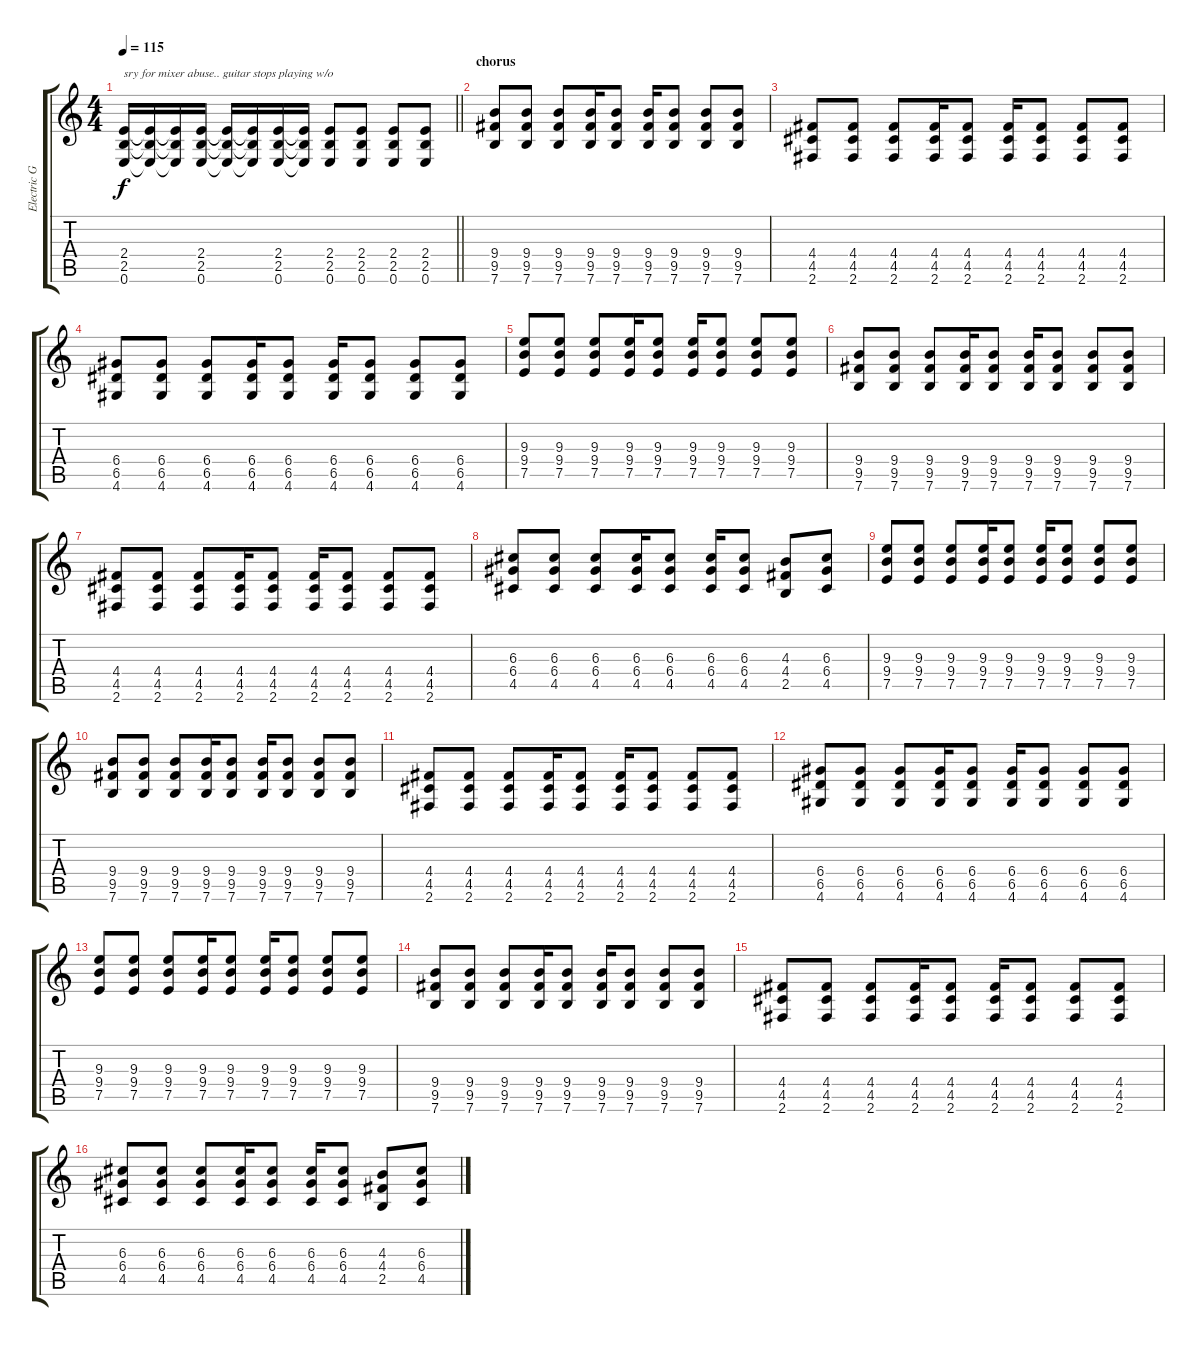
\track ("Electric Guitar" "Electric G") {instrument distortionguitar}
\staff {score tabs}
\tuning (E4 B3 G3 D3 A2 E2) {hide}
\ts (4 4)
\tempo 115
\clef g2
\barLineRight lightlight
\ks c
(2.4 2.5 0.6).16{txt "sry for mixer abuse.. guitar stops playing w/o" dy f} (2.4{t} 2.5{t} 0.6{t}).16 (2.4{t} 2.5{t} 0.6{t}).16 (2.4 2.5 0.6).16 (2.4{t} 2.5{t} 0.6{t}).16 (2.4{t} 2.5{t} 0.6{t}).16 (2.4 2.5 0.6).16 (2.4{t} 2.5{t} 0.6{t}).16 (2.4 2.5 0.6).8 (2.4 2.5 0.6).8 (2.4 2.5 0.6).8 (2.4 2.5 0.6).8 |
\section ("" "chorus")
(9.4 9.5 7.6).8 (9.4 9.5 7.6).8 (9.4 9.5 7.6).8 (9.4 9.5 7.6).16 (9.4 9.5 7.6).8 (9.4 9.5 7.6).16 (9.4 9.5 7.6).8 (9.4 9.5 7.6).8 (9.4 9.5 7.6).8 |
(4.4 4.5 2.6).8 (4.4 4.5 2.6).8 (4.4 4.5 2.6).8 (4.4 4.5 2.6).16 (4.4 4.5 2.6).8 (4.4 4.5 2.6).16 (4.4 4.5 2.6).8 (4.4 4.5 2.6).8 (4.4 4.5 2.6).8 |
(6.4 6.5 4.6).8 (6.4 6.5 4.6).8 (6.4 6.5 4.6).8 (6.4 6.5 4.6).16 (6.4 6.5 4.6).8 (6.4 6.5 4.6).16 (6.4 6.5 4.6).8 (6.4 6.5 4.6).8 (6.4 6.5 4.6).8 |
(9.3 9.4 7.5).8 (9.3 9.4 7.5).8 (9.3 9.4 7.5).8 (9.3 9.4 7.5).16 (9.3 9.4 7.5).8 (9.3 9.4 7.5).16 (9.3 9.4 7.5).8 (9.3 9.4 7.5).8 (9.3 9.4 7.5).8 |
(9.4 9.5 7.6).8 (9.4 9.5 7.6).8 (9.4 9.5 7.6).8 (9.4 9.5 7.6).16 (9.4 9.5 7.6).8 (9.4 9.5 7.6).16 (9.4 9.5 7.6).8 (9.4 9.5 7.6).8 (9.4 9.5 7.6).8 |
(4.4 4.5 2.6).8 (4.4 4.5 2.6).8 (4.4 4.5 2.6).8 (4.4 4.5 2.6).16 (4.4 4.5 2.6).8 (4.4 4.5 2.6).16 (4.4 4.5 2.6).8 (4.4 4.5 2.6).8 (4.4 4.5 2.6).8 |
(6.3 6.4 4.5).8 (6.3 6.4 4.5).8 (6.3 6.4 4.5).8 (6.3 6.4 4.5).16 (6.3 6.4 4.5).8 (6.3 6.4 4.5).16 (6.3 6.4 4.5).8 (4.3 4.4 2.5).8 (6.3 6.4 4.5).8 |
(9.3 9.4 7.5).8 (9.3 9.4 7.5).8 (9.3 9.4 7.5).8 (9.3 9.4 7.5).16 (9.3 9.4 7.5).8 (9.3 9.4 7.5).16 (9.3 9.4 7.5).8 (9.3 9.4 7.5).8 (9.3 9.4 7.5).8 |
(9.4 9.5 7.6).8 (9.4 9.5 7.6).8 (9.4 9.5 7.6).8 (9.4 9.5 7.6).16 (9.4 9.5 7.6).8 (9.4 9.5 7.6).16 (9.4 9.5 7.6).8 (9.4 9.5 7.6).8 (9.4 9.5 7.6).8 |
(4.4 4.5 2.6).8 (4.4 4.5 2.6).8 (4.4 4.5 2.6).8 (4.4 4.5 2.6).16 (4.4 4.5 2.6).8 (4.4 4.5 2.6).16 (4.4 4.5 2.6).8 (4.4 4.5 2.6).8 (4.4 4.5 2.6).8 |
(6.4 6.5 4.6).8 (6.4 6.5 4.6).8 (6.4 6.5 4.6).8 (6.4 6.5 4.6).16 (6.4 6.5 4.6).8 (6.4 6.5 4.6).16 (6.4 6.5 4.6).8 (6.4 6.5 4.6).8 (6.4 6.5 4.6).8 |
(9.3 9.4 7.5).8 (9.3 9.4 7.5).8 (9.3 9.4 7.5).8 (9.3 9.4 7.5).16 (9.3 9.4 7.5).8 (9.3 9.4 7.5).16 (9.3 9.4 7.5).8 (9.3 9.4 7.5).8 (9.3 9.4 7.5).8 |
(9.4 9.5 7.6).8 (9.4 9.5 7.6).8 (9.4 9.5 7.6).8 (9.4 9.5 7.6).16 (9.4 9.5 7.6).8 (9.4 9.5 7.6).16 (9.4 9.5 7.6).8 (9.4 9.5 7.6).8 (9.4 9.5 7.6).8 |
(4.4 4.5 2.6).8 (4.4 4.5 2.6).8 (4.4 4.5 2.6).8 (4.4 4.5 2.6).16 (4.4 4.5 2.6).8 (4.4 4.5 2.6).16 (4.4 4.5 2.6).8 (4.4 4.5 2.6).8 (4.4 4.5 2.6).8 |
(6.3 6.4 4.5).8 (6.3 6.4 4.5).8 (6.3 6.4 4.5).8 (6.3 6.4 4.5).16 (6.3 6.4 4.5).8 (6.3 6.4 4.5).16 (6.3 6.4 4.5).8 (4.3 4.4 2.5).8 (6.3 6.4 4.5).8
